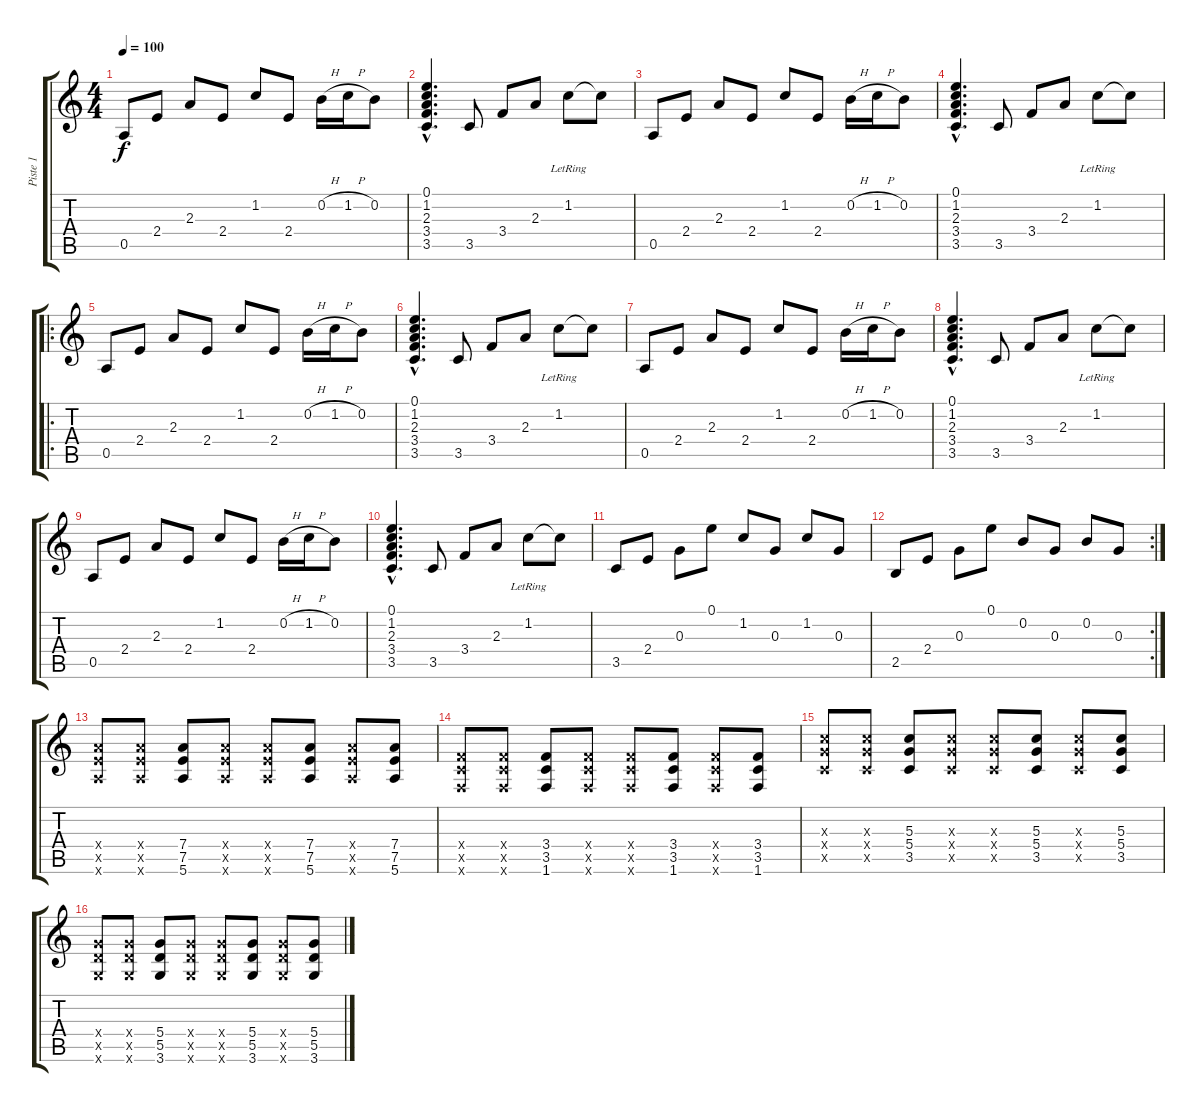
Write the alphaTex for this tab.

\track ("Piste 1" "Piste 1") {instrument electricguitarclean}
\staff {score tabs}
\tuning (E4 B3 G3 D3 A2 E2) {hide}
\ts (4 4)
\tempo 100
\clef g2
\ks c
0.5.8{dy f instrument electricguitarclean} 2.4.8 2.3.8 2.4.8 1.2.8 2.4.8 0.2{h}.16 1.2{h}.16 0.2.8 |
(0.1{hac} 1.2{hac} 2.3{hac} 3.4{hac} 3.5{hac}).4{d} 3.5.8 3.4.8 2.3.8 1.2{lr}.8 1.2{t}.8 |
0.5.8 2.4.8 2.3.8 2.4.8 1.2.8 2.4.8 0.2{h}.16 1.2{h}.16 0.2.8 |
(0.1{hac} 1.2{hac} 2.3{hac} 3.4{hac} 3.5{hac}).4{d} 3.5.8 3.4.8 2.3.8 1.2{lr}.8 1.2{t}.8 |
\ro
0.5.8 2.4.8 2.3.8 2.4.8 1.2.8 2.4.8 0.2{h}.16 1.2{h}.16 0.2.8 |
(0.1{hac} 1.2{hac} 2.3{hac} 3.4{hac} 3.5{hac}).4{d} 3.5.8 3.4.8 2.3.8 1.2{lr}.8 1.2{t}.8 |
0.5.8 2.4.8 2.3.8 2.4.8 1.2.8 2.4.8 0.2{h}.16 1.2{h}.16 0.2.8 |
(0.1{hac} 1.2{hac} 2.3{hac} 3.4{hac} 3.5{hac}).4{d} 3.5.8 3.4.8 2.3.8 1.2{lr}.8 1.2{t}.8 |
0.5.8 2.4.8 2.3.8 2.4.8 1.2.8 2.4.8 0.2{h}.16 1.2{h}.16 0.2.8 |
(0.1{hac} 1.2{hac} 2.3{hac} 3.4{hac} 3.5{hac}).4{d} 3.5.8 3.4.8 2.3.8 1.2{lr}.8 1.2{t}.8 |
3.5.8 2.4.8 0.3.8 0.1.8 1.2.8 0.3.8 1.2.8 0.3.8 |
\rc 2
2.5.8 2.4.8 0.3.8 0.1.8 0.2.8 0.3.8 0.2.8 0.3.8 |
(7.4{x} 7.5{x} 5.6{x}).8{instrument distortionguitar} (7.4{x} 7.5{x} 5.6{x}).8 (7.4 7.5 5.6).8 (7.4{x} 7.5{x} 5.6{x}).8 (7.4{x} 7.5{x} 5.6{x}).8 (7.4 7.5 5.6).8 (7.4{x} 7.5{x} 5.6{x}).8 (7.4 7.5 5.6).8 |
(3.4{x} 3.5{x} 1.6{x}).8 (3.4{x} 3.5{x} 1.6{x}).8 (3.4 3.5 1.6).8 (3.4{x} 3.5{x} 1.6{x}).8 (3.4{x} 3.5{x} 1.6{x}).8 (3.4 3.5 1.6).8 (3.4{x} 3.5{x} 1.6{x}).8 (3.4 3.5 1.6).8 |
(5.3{x} 5.4{x} 3.5{x}).8 (5.3{x} 5.4{x} 3.5{x}).8 (5.3 5.4 3.5).8 (5.3{x} 5.4{x} 3.5{x}).8 (5.3{x} 5.4{x} 3.5{x}).8 (5.3 5.4 3.5).8 (5.3{x} 5.4{x} 3.5{x}).8 (5.3 5.4 3.5).8 |
(5.4{x} 5.5{x} 3.6{x}).8 (5.4{x} 5.5{x} 3.6{x}).8 (5.4 5.5 3.6).8 (5.4{x} 5.5{x} 3.6{x}).8 (5.4{x} 5.5{x} 3.6{x}).8 (5.4 5.5 3.6).8 (5.4{x} 5.5{x} 3.6{x}).8 (5.4 5.5 3.6).8
